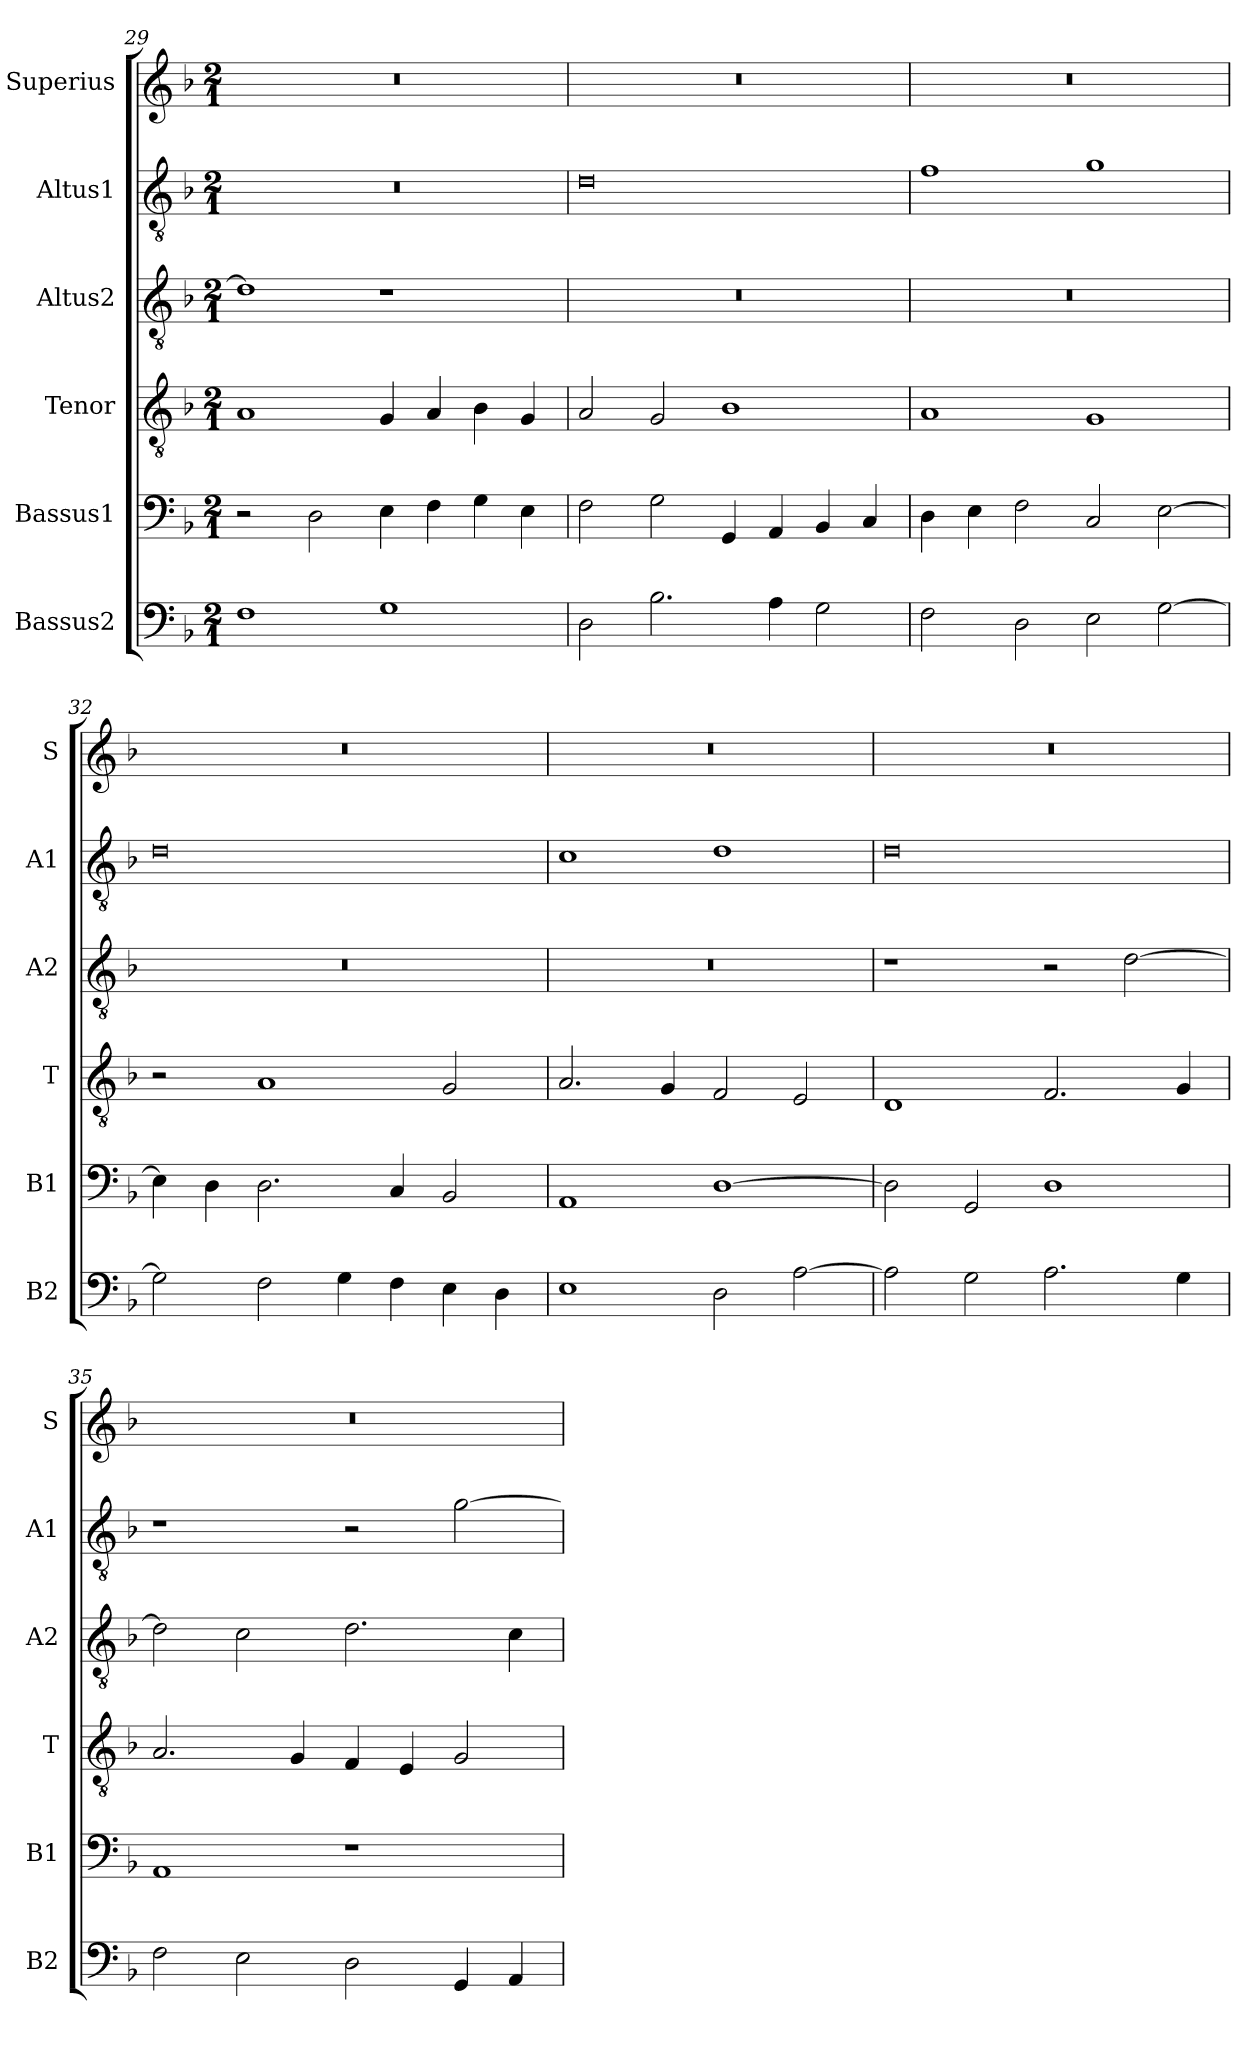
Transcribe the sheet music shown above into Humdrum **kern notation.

**kern	**kern	**kern	**kern	**kern	**kern
*part6	*part5	*part4	*part3	*part2	*part1
*staff6	*staff5	*staff4	*staff3	*staff2	*staff1
*I"Bassus2	*I"Bassus1	*I"Tenor	*I"Altus2	*I"Altus1	*I"Superius
*I'B2	*I'B1	*I'T	*I'A2	*I'A1	*I'S
*clefF4	*clefF4	*clefGv2	*clefGv2	*clefGv2	*clefG2
*k[b-]	*k[b-]	*k[b-]	*k[b-]	*k[b-]	*k[b-]
*M2/1	*M2/1	*M2/1	*M2/1	*M2/1	*M2/1
=29	=29	=29	=29	=29	=29
1F	2r	1A	1d]	0r	0r
.	2D\	.	.	.	.
1G	4E\	4G/	1r	.	.
.	4F\	4A/	.	.	.
.	4G\	4B-\	.	.	.
.	4E\	4G/	.	.	.
=30	=30	=30	=30	=30	=30
2D\	2F\	2A/	0r	0d	0r
2.B-\	2G\	2G/	.	.	.
.	4GG/	1B-	.	.	.
4A\	4AA/	.	.	.	.
2G\	4BB-/	.	.	.	.
.	4C/	.	.	.	.
=31	=31	=31	=31	=31	=31
2F\	4D\	1A	0r	1f	0r
.	4E\	.	.	.	.
2D\	2F\	.	.	.	.
2E\	2C/	1G	.	1g	.
[2G\	[2E\	.	.	.	.
=32	=32	=32	=32	=32	=32
2G\]	4E\]	2r	0r	0d	0r
.	4D\	.	.	.	.
2F\	2.D\	1A	.	.	.
4G\	.	.	.	.	.
4F\	4C/	.	.	.	.
4E\	2BB-/	2G/	.	.	.
4D\	.	.	.	.	.
=33	=33	=33	=33	=33	=33
1E	1AA	2.A/	0r	1c	0r
.	.	4G/	.	.	.
2D\	[1D	2F/	.	1d	.
[2A\	.	2E/	.	.	.
=34	=34	=34	=34	=34	=34
2A\]	2D\]	1D	1r	0d	0r
2G\	2GG/	.	.	.	.
2.A\	1D	2.F/	2r	.	.
.	.	.	[2d\	.	.
4G\	.	4G/	.	.	.
=35	=35	=35	=35	=35	=35
2F\	1AA	2.A/	2d\]	1r	0r
2E\	.	.	2c\	.	.
.	.	4G/	.	.	.
2D\	1r	4F/	2.d\	2r	.
.	.	4E/	.	.	.
4GG/	.	2G/	.	[2g\	.
4AA/	.	.	4c\	.	.
=	=	=	=	=	=
*-	*-	*-	*-	*-	*-
